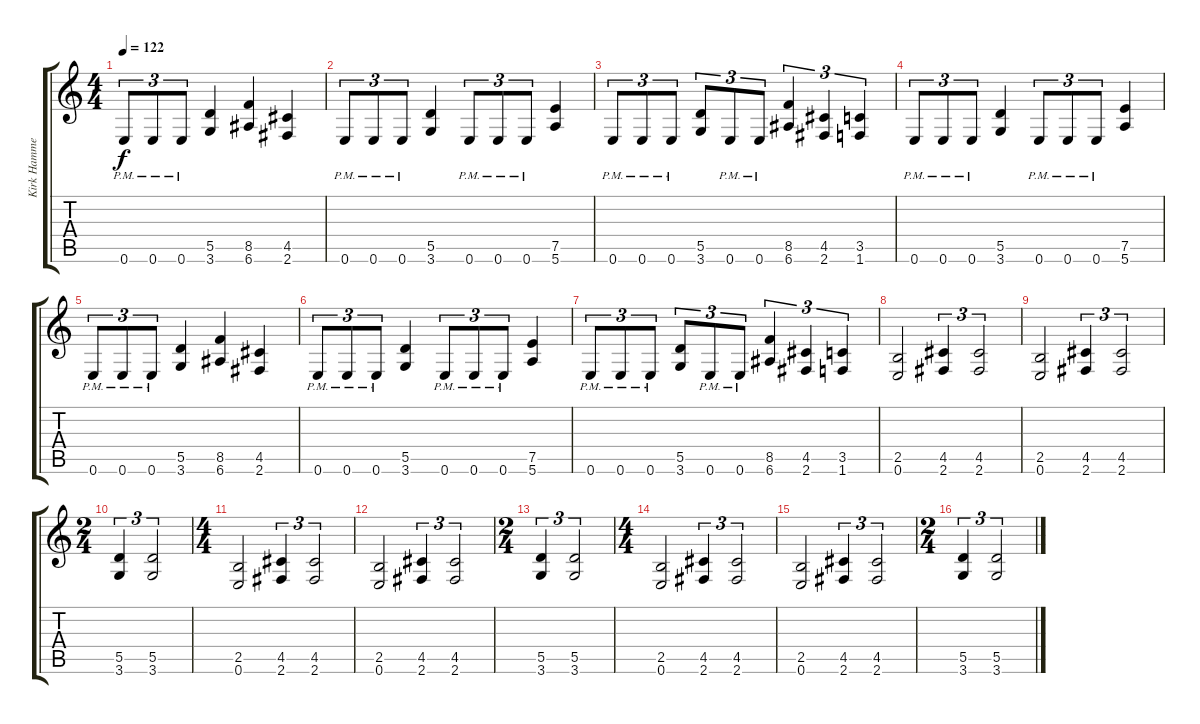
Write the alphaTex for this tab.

\track ("Kirk Hammett" "Kirk Hamme") {instrument distortionguitar}
\staff {score tabs}
\tuning (E4 B3 G3 D3 A2 E2) {hide}
\ts (4 4)
\tempo 122
\clef g2
\ks c
0.6{pm}.8{tu (3 2) dy f} 0.6{pm}.8{tu (3 2)} 0.6{pm}.8{tu (3 2)} (5.5 3.6).4 (8.5 6.6).4 (4.5 2.6).4 |
0.6{pm}.8{tu (3 2)} 0.6{pm}.8{tu (3 2)} 0.6{pm}.8{tu (3 2)} (5.5 3.6).4 0.6{pm}.8{tu (3 2)} 0.6{pm}.8{tu (3 2)} 0.6{pm}.8{tu (3 2)} (7.5 5.6).4 |
0.6{pm}.8{tu (3 2)} 0.6{pm}.8{tu (3 2)} 0.6{pm}.8{tu (3 2)} (5.5 3.6).8{tu (3 2)} 0.6{pm}.8{tu (3 2)} 0.6{pm}.8{tu (3 2)} (8.5 6.6).4{tu (3 2)} (4.5 2.6).4{tu (3 2)} (3.5 1.6).4{tu (3 2)} |
0.6{pm}.8{tu (3 2)} 0.6{pm}.8{tu (3 2)} 0.6{pm}.8{tu (3 2)} (5.5 3.6).4 0.6{pm}.8{tu (3 2)} 0.6{pm}.8{tu (3 2)} 0.6{pm}.8{tu (3 2)} (7.5 5.6).4 |
0.6{pm}.8{tu (3 2)} 0.6{pm}.8{tu (3 2)} 0.6{pm}.8{tu (3 2)} (5.5 3.6).4 (8.5 6.6).4 (4.5 2.6).4 |
0.6{pm}.8{tu (3 2)} 0.6{pm}.8{tu (3 2)} 0.6{pm}.8{tu (3 2)} (5.5 3.6).4 0.6{pm}.8{tu (3 2)} 0.6{pm}.8{tu (3 2)} 0.6{pm}.8{tu (3 2)} (7.5 5.6).4 |
0.6{pm}.8{tu (3 2)} 0.6{pm}.8{tu (3 2)} 0.6{pm}.8{tu (3 2)} (5.5 3.6).8{tu (3 2)} 0.6{pm}.8{tu (3 2)} 0.6{pm}.8{tu (3 2)} (8.5 6.6).4{tu (3 2)} (4.5 2.6).4{tu (3 2)} (3.5 1.6).4{tu (3 2)} |
(2.5 0.6).2 (4.5 2.6).4{tu (3 2)} (4.5 2.6).2{tu (3 2)} |
(2.5 0.6).2 (4.5 2.6).4{tu (3 2)} (4.5 2.6).2{tu (3 2)} |
\ts (2 4)
(5.5 3.6).4{tu (3 2)} (5.5 3.6).2{tu (3 2)} |
\ts (4 4)
(2.5 0.6).2 (4.5 2.6).4{tu (3 2)} (4.5 2.6).2{tu (3 2)} |
(2.5 0.6).2 (4.5 2.6).4{tu (3 2)} (4.5 2.6).2{tu (3 2)} |
\ts (2 4)
(5.5 3.6).4{tu (3 2)} (5.5 3.6).2{tu (3 2)} |
\ts (4 4)
(2.5 0.6).2 (4.5 2.6).4{tu (3 2)} (4.5 2.6).2{tu (3 2)} |
(2.5 0.6).2 (4.5 2.6).4{tu (3 2)} (4.5 2.6).2{tu (3 2)} |
\ts (2 4)
(5.5 3.6).4{tu (3 2)} (5.5 3.6).2{tu (3 2)}
